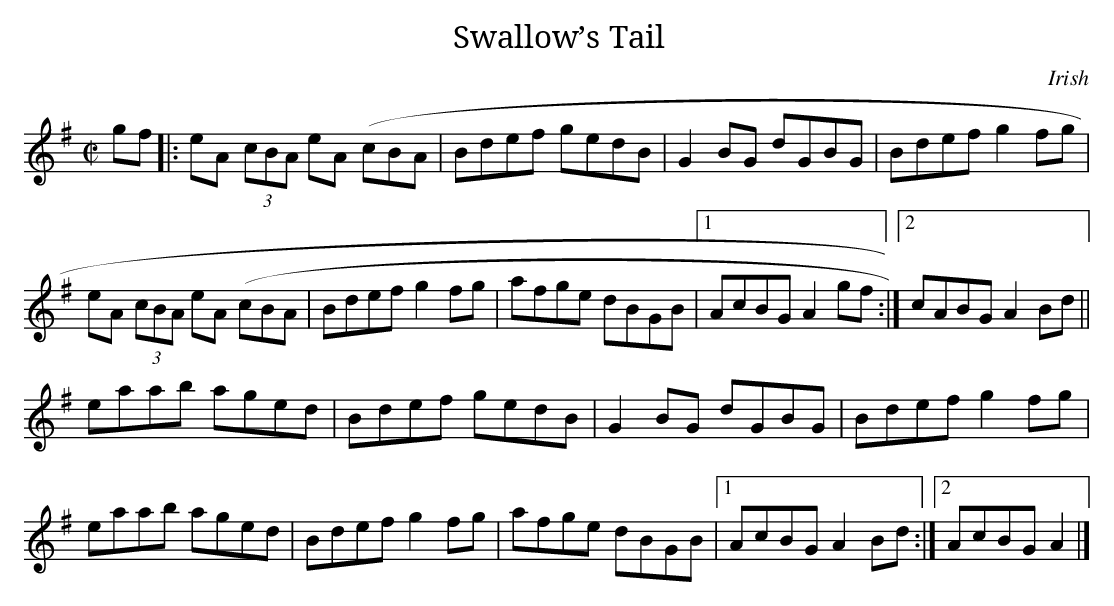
X:1
T:Swallow’s Tail
M:C|
K:G
gf |: eA (3cBA eA 3(cBA | Bdef gedB | G2 BG dGBG | Bdef g2 fg |
eA (3cBA eA 3(cBA | Bdef g2 fg | afge dBGB |1 AcBG A2 gf :|2 cABG A2 Bd ||
eaab aged | Bdef gedB | G2 BG dGBG | Bdef g2 fg |
eaab aged | Bdef g2 fg | afge dBGB |1 AcBG A2 Bd :|2 AcBG A2 |]
